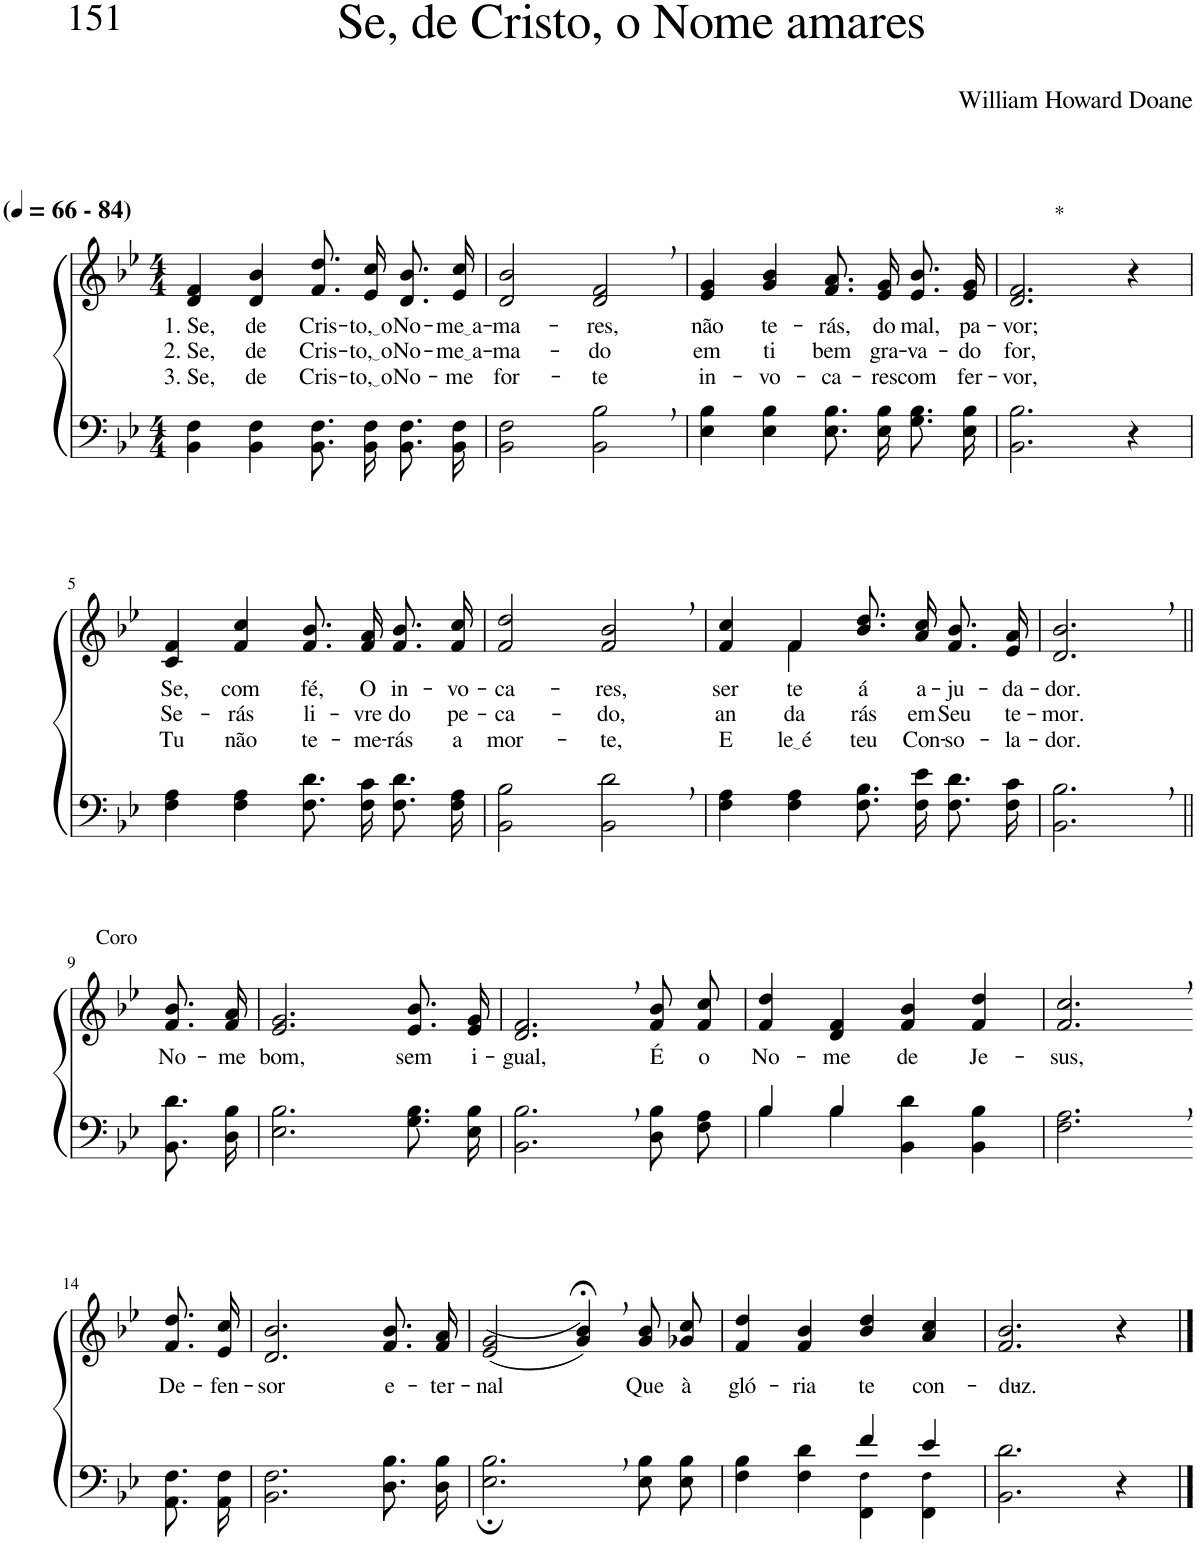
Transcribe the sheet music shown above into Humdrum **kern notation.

**kern	**kern	**text	**text	**text
*part2	*part1	*part1	*part1	*part1
*staff2	*staff1	*staff1	*staff1	*staff1
*I"Parte III e IV	*I"Parte I e II	*	*	*
*clefF4	*clefG2	*	*	*
*Trd1c2	*Trd1c2	*	*	*
*k[b-e-]	*k[b-e-]	*	*	*
*M4/4	*M4/4	*	*	*
*MM66	*MM66	*	*	*
=1	=1	=1	=1	=1
!	!LO:TX:a:B:t=(	!	!	!
!	!LO:TX:a:B:t=- 84)	!	!	!
!	!	!LO:LY:b	!LO:LY:b	!LO:LY:b
4BB-\ 4F\	4d/ 4f/	1. Se,	2. Se,	3. Se,
!	!	!LO:LY:b	!LO:LY:b	!LO:LY:b
4BB-\ 4F\	4d/ 4b-/	de	de	de
!	!	!LO:LY:b	!LO:LY:b	!LO:LY:b
8.BB-\ 8.F\L	8.f/ 8.dd/L	Cris-	Cris-	Cris-
!	!	!LO:LY:b	!LO:LY:b	!LO:LY:b
16BB-\ 16F\Jk	16e-/ 16cc/Jk	to, o	to, o	to, o
!	!	!LO:LY:b	!LO:LY:b	!LO:LY:b
8.BB-\ 8.F\L	8.d/ 8.b-/L	No-	No-	No-
!	!	!LO:LY:b	!LO:LY:b	!LO:LY:b
16BB-\ 16F\Jk	16e-/ 16cc/Jk	me a	me a	-me
=2	=2	=2	=2	=2
!	!	!LO:LY:b	!LO:LY:b	!LO:LY:b
2BB-\ 2F\	2d/ 2b-/	-ma-	-ma-	for-
!	!	!LO:LY:b	!LO:LY:b	!LO:LY:b
2BB-\, 2B-\,	2d/, 2f/,	-res,	-do	-te
=3	=3	=3	=3	=3
!	!	!LO:LY:b	!LO:LY:b	!LO:LY:b
4E-\ 4B-\	4e-/ 4g/	não	em	in-
!	!	!LO:LY:b	!LO:LY:b	!LO:LY:b
4E-\ 4B-\	4g/ 4b-/	te-	ti	-vo-
!	!	!LO:LY:b	!LO:LY:b	!LO:LY:b
8.E-\ 8.B-\L	8.f/ 8.a/L	-rás,	bem	-ca-
!	!	!LO:LY:b	!LO:LY:b	!LO:LY:b
16E-\ 16B-\Jk	16e-/ 16g/Jk	do	gra-	-res
!	!	!LO:LY:b	!LO:LY:b	!LO:LY:b
8.G\ 8.B-\L	8.e-/ 8.b-/L	mal,	-va-	com
!	!	!LO:LY:b	!LO:LY:b	!LO:LY:b
16E-\ 16B-\Jk	16e-/ 16g/Jk	pa-	-do	fer-
=4	=4	=4	=4	=4
!	!LO:TX:a:t=*	!	!	!
!	!	!LO:LY:b	!LO:LY:b	!LO:LY:b
2.BB-\ 2.B-\	2.d/ 2.f/	-vor;	for,	-vor,
4r	4r	.	.	.
!!LO:LB:g=z
=5	=5	=5	=5	=5
!	!	!LO:LY:b	!LO:LY:b	!LO:LY:b
4F\ 4A\	4c/ 4f/	Se,	Se-	Tu
!	!	!LO:LY:b	!LO:LY:b	!LO:LY:b
4F\ 4A\	4f/ 4cc/	com	-rás	não
!	!	!LO:LY:b	!LO:LY:b	!LO:LY:b
8.F\ 8.d\L	8.f/ 8.b-/L	fé,	li-	te-
!	!	!LO:LY:b	!LO:LY:b	!LO:LY:b
16F\ 16c\Jk	16f/ 16a/Jk	O	-vre	-me-
!	!	!LO:LY:b	!LO:LY:b	!LO:LY:b
8.F\ 8.d\L	8.f/ 8.b-/L	in-	do	-rás
!	!	!LO:LY:b	!LO:LY:b	!LO:LY:b
16F\ 16A\Jk	16f/ 16cc/Jk	-vo-	pe-	a
=6	=6	=6	=6	=6
!	!	!LO:LY:b	!LO:LY:b	!LO:LY:b
2BB-\ 2B-\	2f/ 2dd/	-ca-	-ca-	mor-
!	!	!LO:LY:b	!LO:LY:b	!LO:LY:b
2BB-\, 2d\,	2f/, 2b-/,	-res,	-do,	-te,
=7	=7	=7	=7	=7
!	!	!LO:LY:b	!LO:LY:b	!LO:LY:b
*	*^	*	*	*
4F\ 4A\	4f/ 4cc/	4ryy	ser-	an-	E-
!	!	!	!LO:LY:b	!LO:LY:b	!LO:LY:b
4F\ 4A\	4f/	4f\	-te-	-da-	le é
!	!	!	!LO:LY:b	!LO:LY:b	!LO:LY:b
8.F\ 8.B-\L	8.b-\ 8.dd\L	2ryy	-á	-rás	teu
!	!	!	!LO:LY:b	!LO:LY:b	!LO:LY:b
16F\ 16e-\Jk	16a\ 16cc\Jk	.	a-	em	Con-
!	!	!	!LO:LY:b	!LO:LY:b	!LO:LY:b
8.F\ 8.d\L	8.f/ 8.b-/L	.	-ju-	Seu	-so-
!	!	!	!LO:LY:b	!LO:LY:b	!LO:LY:b
16F\ 16c\Jk	16e-/ 16a/Jk	.	-da-	te-	-la-
*	*v	*v	*	*	*
=8	=8	=8	=8	=8
!	!	!LO:LY:b	!LO:LY:b	!LO:LY:b
2.BB-\, 2.B-\,	2.d/, 2.b-/,	-dor.	-mor.	-dor.
!!LO:LB:g=z
=9||	=9||	=9||	=9||	=9||
!	!LO:TX:a:t=Coro	!	!	!
!	!	!LO:LY:b	!	!
8.BB-\ 8.d\L	8.f/ 8.b-/L	No-	.	.
!	!	!LO:LY:b	!	!
16D\ 16B-\Jk	16f/ 16a/Jk	-me	.	.
=10	=10	=10	=10	=10
!	!	!LO:LY:b	!	!
2.E-\ 2.B-\	2.e-/ 2.g/	bom,	.	.
!	!	!LO:LY:b	!	!
8.G\ 8.B-\L	8.e-/ 8.b-/L	sem	.	.
!	!	!LO:LY:b	!	!
16E-\ 16B-\Jk	16e-/ 16g/Jk	i-	.	.
=11	=11	=11	=11	=11
!	!	!LO:LY:b	!	!
2.BB-\, 2.B-\,	2.d/, 2.f/,	-gual,	.	.
!	!	!LO:LY:b	!	!
8D\ 8B-\L	8f/ 8b-/L	É	.	.
!	!	!LO:LY:b	!	!
8F\ 8A\J	8f/ 8cc/J	o	.	.
=12	=12	=12	=12	=12
*^	*	*	*	*
!	!	!	!LO:LY:b	!	!
4B-/	4B-\	4f/ 4dd/	No-	.	.
!	!	!	!LO:LY:b	!	!
4B-/	4B-\	4d/ 4f/	-me	.	.
!	!	!	!LO:LY:b	!	!
2ryy	4BB-\ 4d\	4f/ 4b-/	de	.	.
!	!	!	!LO:LY:b	!	!
.	4BB-\ 4B-\	4f/ 4dd/	Je-	.	.
=13	=13	=13	=13	=13	=13
!	!	!	!LO:LY:b	!	!
*v	*v	*	*	*	*
2.F\, 2.A\,	2.f/, 2.cc/,	-sus,	.	.
!!LO:LB:g=z
=14-	=14-	=14-	=14-	=14-
!	!	!LO:LY:b	!	!
8.AA/ 8.F/L	8.f/ 8.dd/L	De-	.	.
!	!	!LO:LY:b	!	!
16AA/ 16F/Jk	16e-/ 16cc/Jk	-fen-	.	.
=15	=15	=15	=15	=15
!	!	!LO:LY:b	!	!
2.BB-\ 2.F\	2.d/ 2.b-/	-sor	.	.
!	!	!LO:LY:b	!	!
8.D\ 8.B-\L	8.f/ 8.b-/L	e-	.	.
!	!	!LO:LY:b	!	!
16D\ 16B-\Jk	16f/ 16a/Jk	-ter-	.	.
=16	=16	=16	=16	=16
!	!	!LO:LY:b	!	!
2.E-\;, 2.B-\;,	((2e-/ 2g/	-nal	.	.
.	4g/;<, 4b-/;<,))	.	.	.
!	!	!LO:LY:b	!	!
8E-\ 8B-\L	8g/ 8b-/L	Que	.	.
!	!	!LO:LY:b	!	!
8E-\ 8B-\J	8g-X/ 8cc/J	à	.	.
=17	=17	=17	=17	=17
*^	*	*	*	*
!	!	!	!LO:LY:b	!	!
4F\ 4B-\	2ryy	4f/ 4dd/	gló-	.	.
!	!	!	!LO:LY:b	!	!
4F\ 4d\	.	4f/ 4b-/	-ria	.	.
!	!	!	!LO:LY:b	!	!
4f/	4FF\ 4F!\	4b-/ 4dd/	te	.	.
!	!	!	!LO:LY:b	!	!
4e-/	4FF\ 4F!\	4a/ 4cc/	con-	.	.
=18	=18	=18	=18	=18	=18
!	!	!	!LO:LY:b	!	!
*v	*v	*	*	*	*
2.BB-\ 2.d\	2.f/ 2.b-/	-duz.-	.	.
4r	4r	.	.	.
==	==	==	==	==
*-	*-	*-	*-	*-
